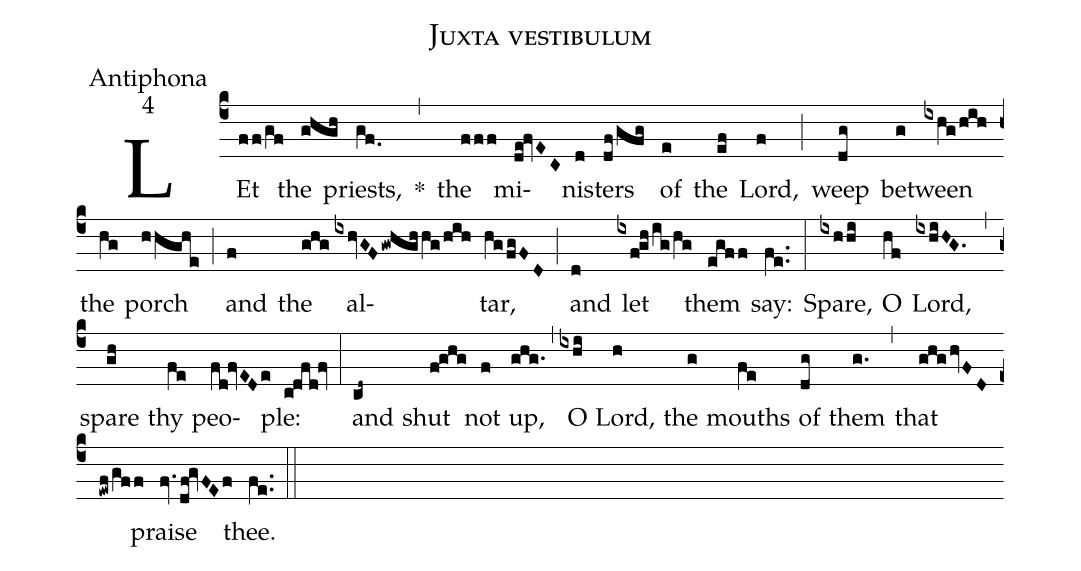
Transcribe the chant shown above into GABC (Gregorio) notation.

name:Juxta vestibulum;
office-part:Antiphona;
mode:4;
%%
(c4) LEt(ff/gf) the(ghgh) priests,(gf.0) *(,) the(fff) mi(de!fvEC)nis(d)ters(df/gfg) of(e) the(ef) Lord,(f) (;) weep(dg) be(g)tween(ixhg/hih) the(hg) porch(hhghe) (;) and(f) the(ghg) al(ixhvGF/gwhghhg/hih)tar,(hg/fgFD) (;) and(d) let(ixf!gh/ig/hg) them(egff) say:(fe..) (:) Spare,(ixhhi) O(hf) Lord,(ixhiHG.) (,) spare(gh) thy(fe) peo(fd!fvEDe)ple:(c!dfd!fv) (:) and(cd~) shut(f!ghg) not(f) up,(ghg.) (,) O(ixhi) Lord,(h) the(g) mouths(fe) of(dg) them(g.) (,) that(ghg/hvFD/ewf/gff) praise(fv.1/df!gvFEf) thee.(fe..) (::)
